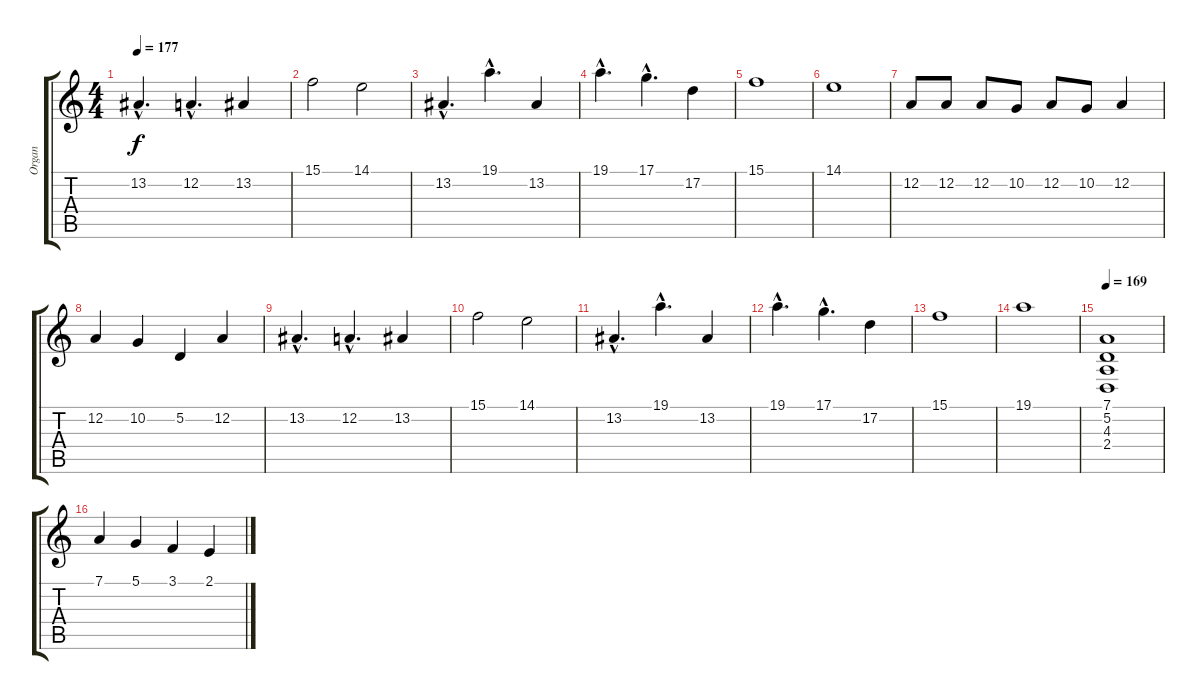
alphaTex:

\track ("Organ" "Organ") {instrument lead1square}
\staff {score tabs}
\tuning (D4 A3 F3 C3 G2 C2) {hide}
\ts (4 4)
\tempo 177
\clef g2
\ks c
13.2{hac}.4{d dy f} 12.2{hac}.4{d} 13.2.4 |
15.1.2 14.1.2 |
13.2{hac}.4{d} 19.1{hac}.4{d} 13.2.4 |
19.1{hac}.4{d} 17.1{hac}.4{d} 17.2.4 |
15.1.1 |
14.1.1 |
12.2.8 12.2.8 12.2.8 10.2.8 12.2.8 10.2.8 12.2.4 |
12.2.4 10.2.4 5.2.4 12.2.4 |
13.2{hac}.4{d} 12.2{hac}.4{d} 13.2.4 |
15.1.2 14.1.2 |
13.2{hac}.4{d} 19.1{hac}.4{d} 13.2.4 |
19.1{hac}.4{d} 17.1{hac}.4{d} 17.2.4 |
15.1.1 |
19.1.1 |
\tempo 169
(7.1 5.2 4.3 2.4).1{volume 14 balance 11 instrument brightacousticpiano} |
7.1.4 5.1.4 3.1.4 2.1.4
